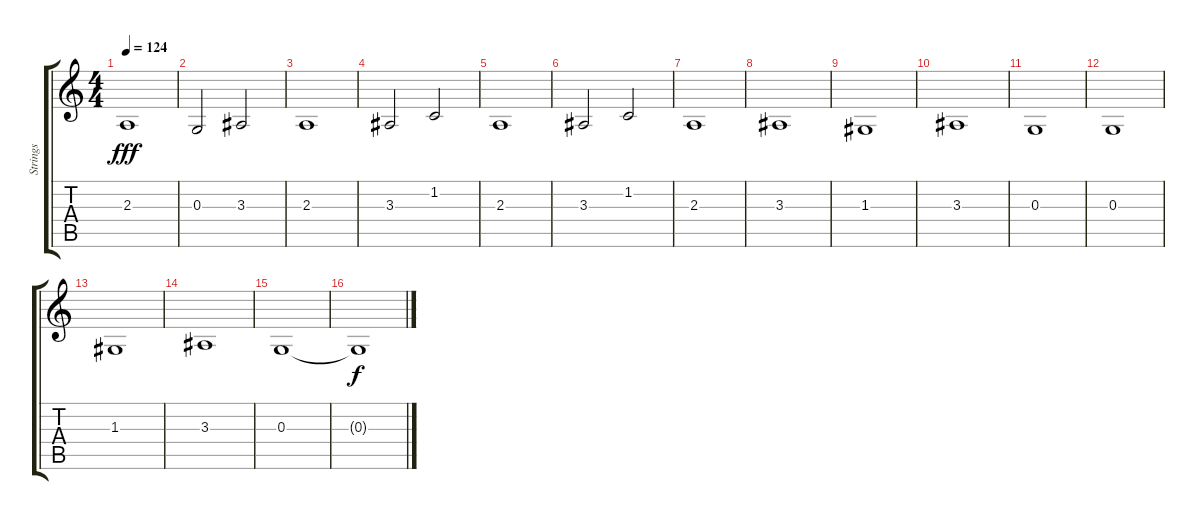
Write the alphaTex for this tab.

\track ("Strings" "Strings") {instrument stringensemble1}
\staff {score tabs}
\tuning (E4 B3 G3 D3 A2 E2) {hide}
\ts (4 4)
\tempo 124
\clef g2
\ks c
2.3.1{dy fff} |
0.3.2 3.3.2 |
2.3.1 |
3.3.2 1.2.2 |
2.3.1 |
3.3.2 1.2.2 |
2.3.1 |
3.3.1 |
1.3.1 |
3.3.1 |
0.3.1 |
0.3.1 |
1.3.1 |
3.3.1 |
0.3.1 |
0.3{t}.1{dy f}
